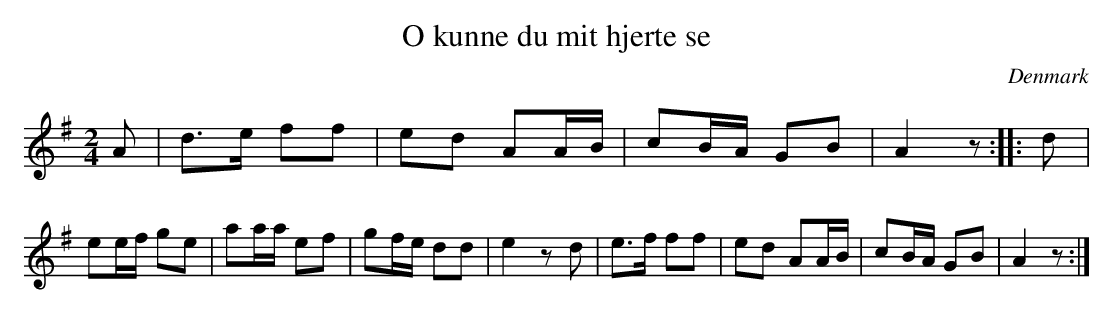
X:1
T:O kunne du mit hjerte se
O:Denmark
M:2/4
L:1/8
K:ADor
A |\
d>e ff | ed AA/B/ | cB/A/ GB | A2 z :: d |\
ee/f/ ge | aa/a/ ef | gf/e/ dd | e2 zd |\
e>f ff | ed AA/B/ | cB/A/ GB | A2z :|**
